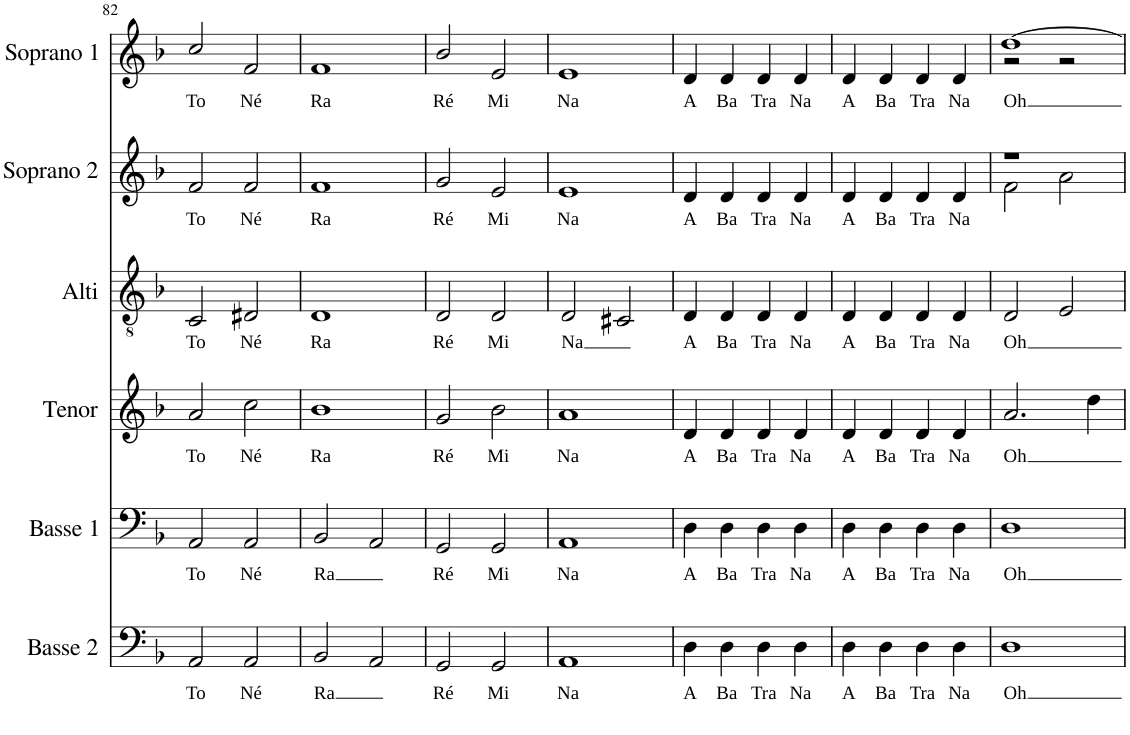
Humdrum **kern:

**kern	**text	**kern	**text	**kern	**text	**kern	**text	**kern	**text	**kern	**text
*part6	*part6	*part5	*part5	*part4	*part4	*part3	*part3	*part2	*part2	*part1	*part1
*staff6	*staff6	*staff5	*staff5	*staff4	*staff4	*staff3	*staff3	*staff2	*staff2	*staff1	*staff1
*I"BAsse 2	*	*I"Basse 1	*	*I"Ténor	*	*I"Alti	*	*I"Soprano 2	*	*I"Soprano 1	*
*I'Basse 2	*	*I'Basse 1	*	*	*	*I'Alti	*	*I'Soprano 2	*	*I'Soprano 1	*
!!LO:PB:g=z
*clefF4	*	*clefF4	*	*clefG2	*	*clefGv2	*	*clefG2	*	*clefG2	*
*	*	*	*	*	*	*Trd1c2	*	*Trd4c7	*	*	*
*k[b-]	*	*k[b-]	*	*k[b-]	*	*k[b-]	*	*k[b-]	*	*k[b-]	*
*d:	*	*d:	*	*d:	*	*d:	*	*d:	*	*d:	*
*M4/4	*	*M4/4	*	*M4/4	*	*M4/4	*	*M4/4	*	*M4/4	*
*met(c)	*	*met(c)	*	*met(c)	*	*met(c)	*	*met(c)	*	*met(c)	*
=82	=82	=82	=82	=82	=82	=82	=82	=82	=82	=82	=82
!	!LO:LY:b	!	!LO:LY:b	!	!LO:LY:b	!	!LO:LY:b	!	!LO:LY:b	!	!LO:LY:b
2AA/	To	2AA/	To	2a/	To	2C/	To	2f/	To	2cc/	To
!	!LO:LY:b	!	!LO:LY:b	!	!LO:LY:b	!	!LO:LY:b	!	!LO:LY:b	!	!LO:LY:b
2AA/	Né	2AA/	Né	2cc\	Né	2D#X/	Né	2f/	Né	2f/	Né
=83	=83	=83	=83	=83	=83	=83	=83	=83	=83	=83	=83
!	!LO:LY:b	!	!LO:LY:b	!	!LO:LY:b	!	!LO:LY:b	!	!LO:LY:b	!	!LO:LY:b
2BB-/	Ra	2BB-/	Ra	1b-	Ra	1D	Ra	1f	Ra	1f	Ra
2AA/	.	2AA/	.	.	.	.	.	.	.	.	.
=84	=84	=84	=84	=84	=84	=84	=84	=84	=84	=84	=84
!	!LO:LY:b	!	!LO:LY:b	!	!LO:LY:b	!	!LO:LY:b	!	!LO:LY:b	!	!LO:LY:b
2GG/	Ré	2GG/	Ré	2g/	Ré	2D/	Ré	2g/	Ré	2b-/	Ré
!	!LO:LY:b	!	!LO:LY:b	!	!LO:LY:b	!	!LO:LY:b	!	!LO:LY:b	!	!LO:LY:b
2GG/	Mi	2GG/	Mi	2b-\	Mi	2D/	Mi	2e/	Mi	2e/	Mi
=85	=85	=85	=85	=85	=85	=85	=85	=85	=85	=85	=85
!	!LO:LY:b	!	!LO:LY:b	!	!LO:LY:b	!	!LO:LY:b	!	!LO:LY:b	!	!LO:LY:b
1AA	Na	1AA	Na	1a	Na	2D/	Na	1e	Na	1e	Na
.	.	.	.	.	.	2C#X/	.	.	.	.	.
=86	=86	=86	=86	=86	=86	=86	=86	=86	=86	=86	=86
!	!LO:LY:b	!	!LO:LY:b	!	!LO:LY:b	!	!LO:LY:b	!	!LO:LY:b	!	!LO:LY:b
4D\	A	4D\	A	4d/	A	4D/	A	4d/	A	4d/	A
!	!LO:LY:b	!	!LO:LY:b	!	!LO:LY:b	!	!LO:LY:b	!	!LO:LY:b	!	!LO:LY:b
4D\	Ba	4D\	Ba	4d/	Ba	4D/	Ba	4d/	Ba	4d/	Ba
!	!LO:LY:b	!	!LO:LY:b	!	!LO:LY:b	!	!LO:LY:b	!	!LO:LY:b	!	!LO:LY:b
4D\	Tra	4D\	Tra	4d/	Tra	4D/	Tra	4d/	Tra	4d/	Tra
!	!LO:LY:b	!	!LO:LY:b	!	!LO:LY:b	!	!LO:LY:b	!	!LO:LY:b	!	!LO:LY:b
4D\	Na	4D\	Na	4d/	Na	4D/	Na	4d/	Na	4d/	Na
=87	=87	=87	=87	=87	=87	=87	=87	=87	=87	=87	=87
!	!LO:LY:b	!	!LO:LY:b	!	!LO:LY:b	!	!LO:LY:b	!	!LO:LY:b	!	!LO:LY:b
4D\	A	4D\	A	4d/	A	4D/	A	4d/	A	4d/	A
!	!LO:LY:b	!	!LO:LY:b	!	!LO:LY:b	!	!LO:LY:b	!	!LO:LY:b	!	!LO:LY:b
4D\	Ba	4D\	Ba	4d/	Ba	4D/	Ba	4d/	Ba	4d/	Ba
!	!LO:LY:b	!	!LO:LY:b	!	!LO:LY:b	!	!LO:LY:b	!	!LO:LY:b	!	!LO:LY:b
4D\	Tra	4D\	Tra	4d/	Tra	4D/	Tra	4d/	Tra	4d/	Tra
!	!LO:LY:b	!	!LO:LY:b	!	!LO:LY:b	!	!LO:LY:b	!	!LO:LY:b	!	!LO:LY:b
4D\	Na	4D\	Na	4d/	Na	4D/	Na	4d/	Na	4d/	Na
=88	=88	=88	=88	=88	=88	=88	=88	=88	=88	=88	=88
!	!LO:LY:b	!	!LO:LY:b	!	!LO:LY:b	!	!LO:LY:b	!	!	!	!LO:LY:b
*	*	*	*	*	*	*	*	*^	*	*^	*
1D	Oh	1D	Oh	2.a/	Oh	2D/	Oh	1r	2f\	.	[>1dd	2r	Oh
.	.	.	.	.	.	2E/	.	.	2a\	.	.	2r	.
.	.	.	.	4dd\	.	.	.	.	.	.	.	.	.
*	*	*	*	*	*	*	*	*v	*v	*	*	*	*
*	*	*	*	*	*	*	*	*	*	*v	*v	*
=	=	=	=	=	=	=	=	=	=	=	=
*-	*-	*-	*-	*-	*-	*-	*-	*-	*-	*-	*-
